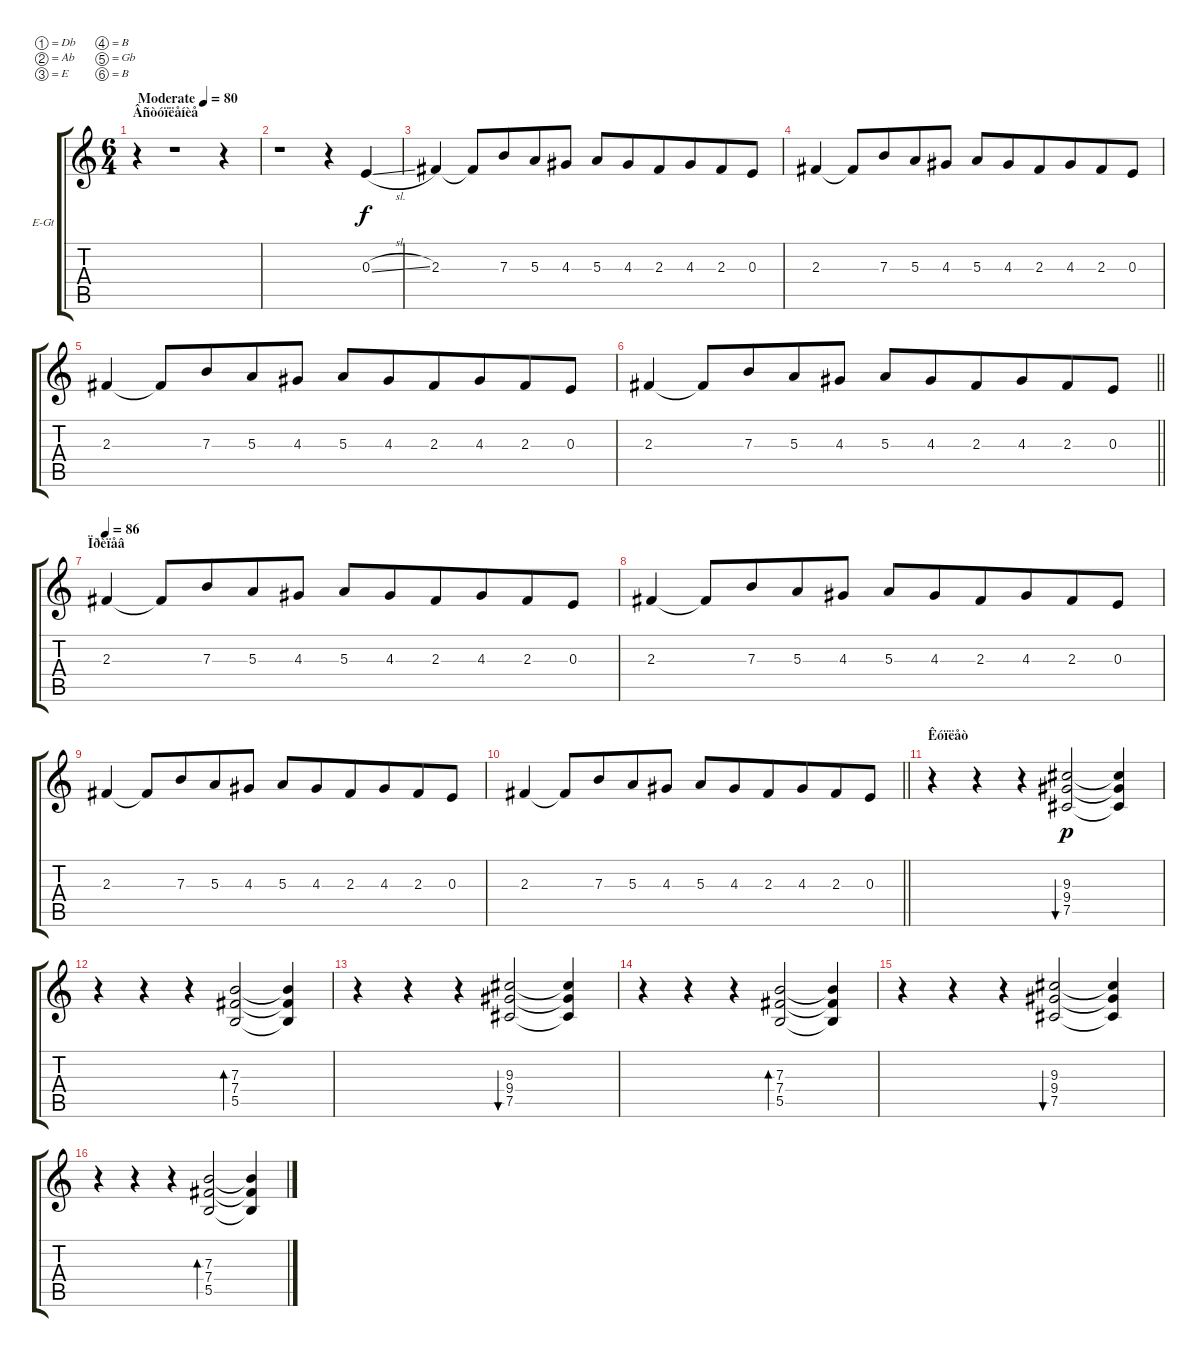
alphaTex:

\bracketExtendMode groupsimilarinstruments
\firstSystemTrackNameOrientation horizontal
\otherSystemsTrackNameOrientation horizontal
\track ("ì.ãèòàðà" "E-Gt") {instrument electricguitarjazz}
\staff {score tabs}
\tuning (Db4 Ab3 E3 B2 Gb2 B1)
\ts (6 4)
\beaming (8 6 6)
\section ("" "Âñòóïëåíèå")
\tempo (80 "Moderate")
\clef g2
\ks c
r.4{dy f instrument electricguitarjazz} r.1 r.4 |
r.1 r.4 0.3{sl}.4 |
2.3.4 2.3{t}.8 7.3.8 5.3.8 4.3.8 5.3.8 4.3.8 2.3.8 4.3.8 2.3.8 0.3.8 |
2.3.4 2.3{t}.8 7.3.8 5.3.8 4.3.8 5.3.8 4.3.8 2.3.8 4.3.8 2.3.8 0.3.8 |
2.3.4 2.3{t}.8 7.3.8 5.3.8 4.3.8 5.3.8 4.3.8 2.3.8 4.3.8 2.3.8 0.3.8 |
\barLineRight lightlight
2.3.4 2.3{t}.8 7.3.8 5.3.8 4.3.8 5.3.8 4.3.8 2.3.8 4.3.8 2.3.8 0.3.8 |
\section ("" "Ïðèïåâ")
\tempo 86
2.3.4 2.3{t}.8 7.3.8 5.3.8 4.3.8 5.3.8 4.3.8 2.3.8 4.3.8 2.3.8 0.3.8 |
2.3.4 2.3{t}.8 7.3.8 5.3.8 4.3.8 5.3.8 4.3.8 2.3.8 4.3.8 2.3.8 0.3.8 |
2.3.4 2.3{t}.8 7.3.8 5.3.8 4.3.8 5.3.8 4.3.8 2.3.8 4.3.8 2.3.8 0.3.8 |
\barLineRight lightlight
2.3.4 2.3{t}.8 7.3.8 5.3.8 4.3.8 5.3.8 4.3.8 2.3.8 4.3.8 2.3.8 0.3.8 |
\section ("" "Êóïëåò")
r.4 r.4 r.4 (9.3 9.4 7.5).2{bu 120 dy p} (9.3{t} 9.4{t} 7.5{t}).4 |
r.4 r.4 r.4 (7.3 7.4 5.5).2{bd 120} (7.3{t} 7.4{t} 5.5{t}).4 |
r.4 r.4 r.4 (9.3 9.4 7.5).2{bu 120} (9.3{t} 9.4{t} 7.5{t}).4 |
r.4 r.4 r.4 (7.3 7.4 5.5).2{bd 120} (7.3{t} 7.4{t} 5.5{t}).4 |
r.4 r.4 r.4 (9.3 9.4 7.5).2{bu 120} (9.3{t} 9.4{t} 7.5{t}).4 |
r.4 r.4 r.4 (7.3 7.4 5.5).2{bd 120} (7.3{t} 7.4{t} 5.5{t}).4
